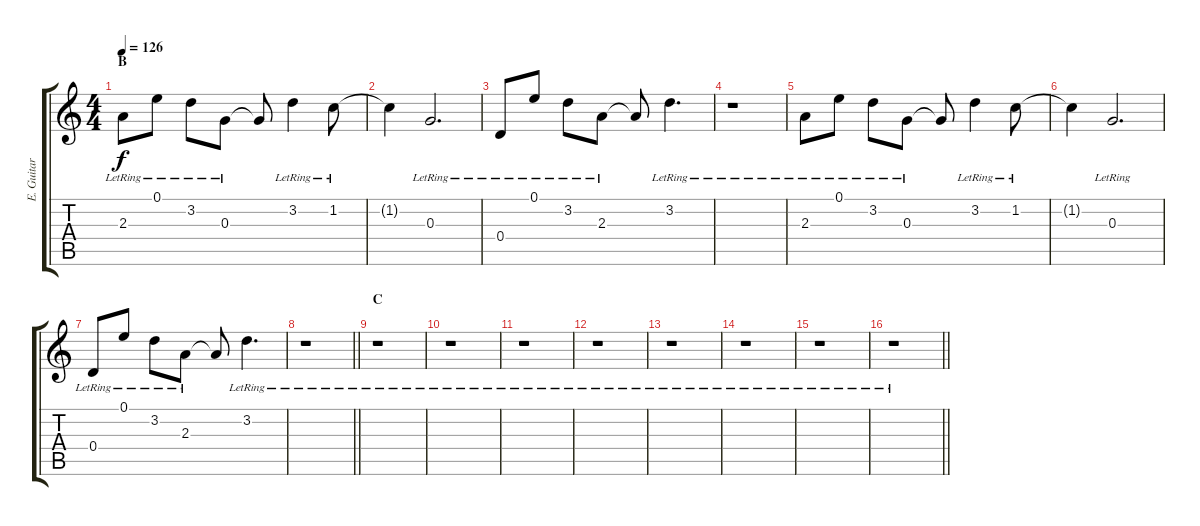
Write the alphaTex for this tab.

\track ("E. Guitar III" "E. Guitar ") {instrument electricguitarclean}
\staff {score tabs}
\tuning (E4 B3 G3 D3 A2 E2) {hide}
\ts (4 4)
\section ("" "B")
\tempo 126
\clef g2
\ks c
2.3{lr}.8{dy f} 0.1{lr}.8 3.2{lr}.8 0.3{lr}.8 0.3{t}.8 3.2{lr}.4 1.2{lr}.8 |
1.2{t}.4 0.3{lr}.2{d} |
0.4{lr}.8 0.1{lr}.8 3.2{lr}.8 2.3{lr}.8 2.3{t}.8 3.2{lr}.4{d} |
r.1 |
2.3{lr}.8 0.1{lr}.8 3.2{lr}.8 0.3{lr}.8 0.3{t}.8 3.2{lr}.4 1.2{lr}.8 |
1.2{t}.4 0.3{lr}.2{d} |
0.4{lr}.8 0.1{lr}.8 3.2{lr}.8 2.3{lr}.8 2.3{t}.8 3.2{lr}.4{d} |
\barLineRight lightlight
r.1 |
\section ("" "C")
r.1 |
r.1 |
r.1 |
r.1 |
r.1 |
r.1 |
r.1 |
\barLineRight lightlight
r.1
